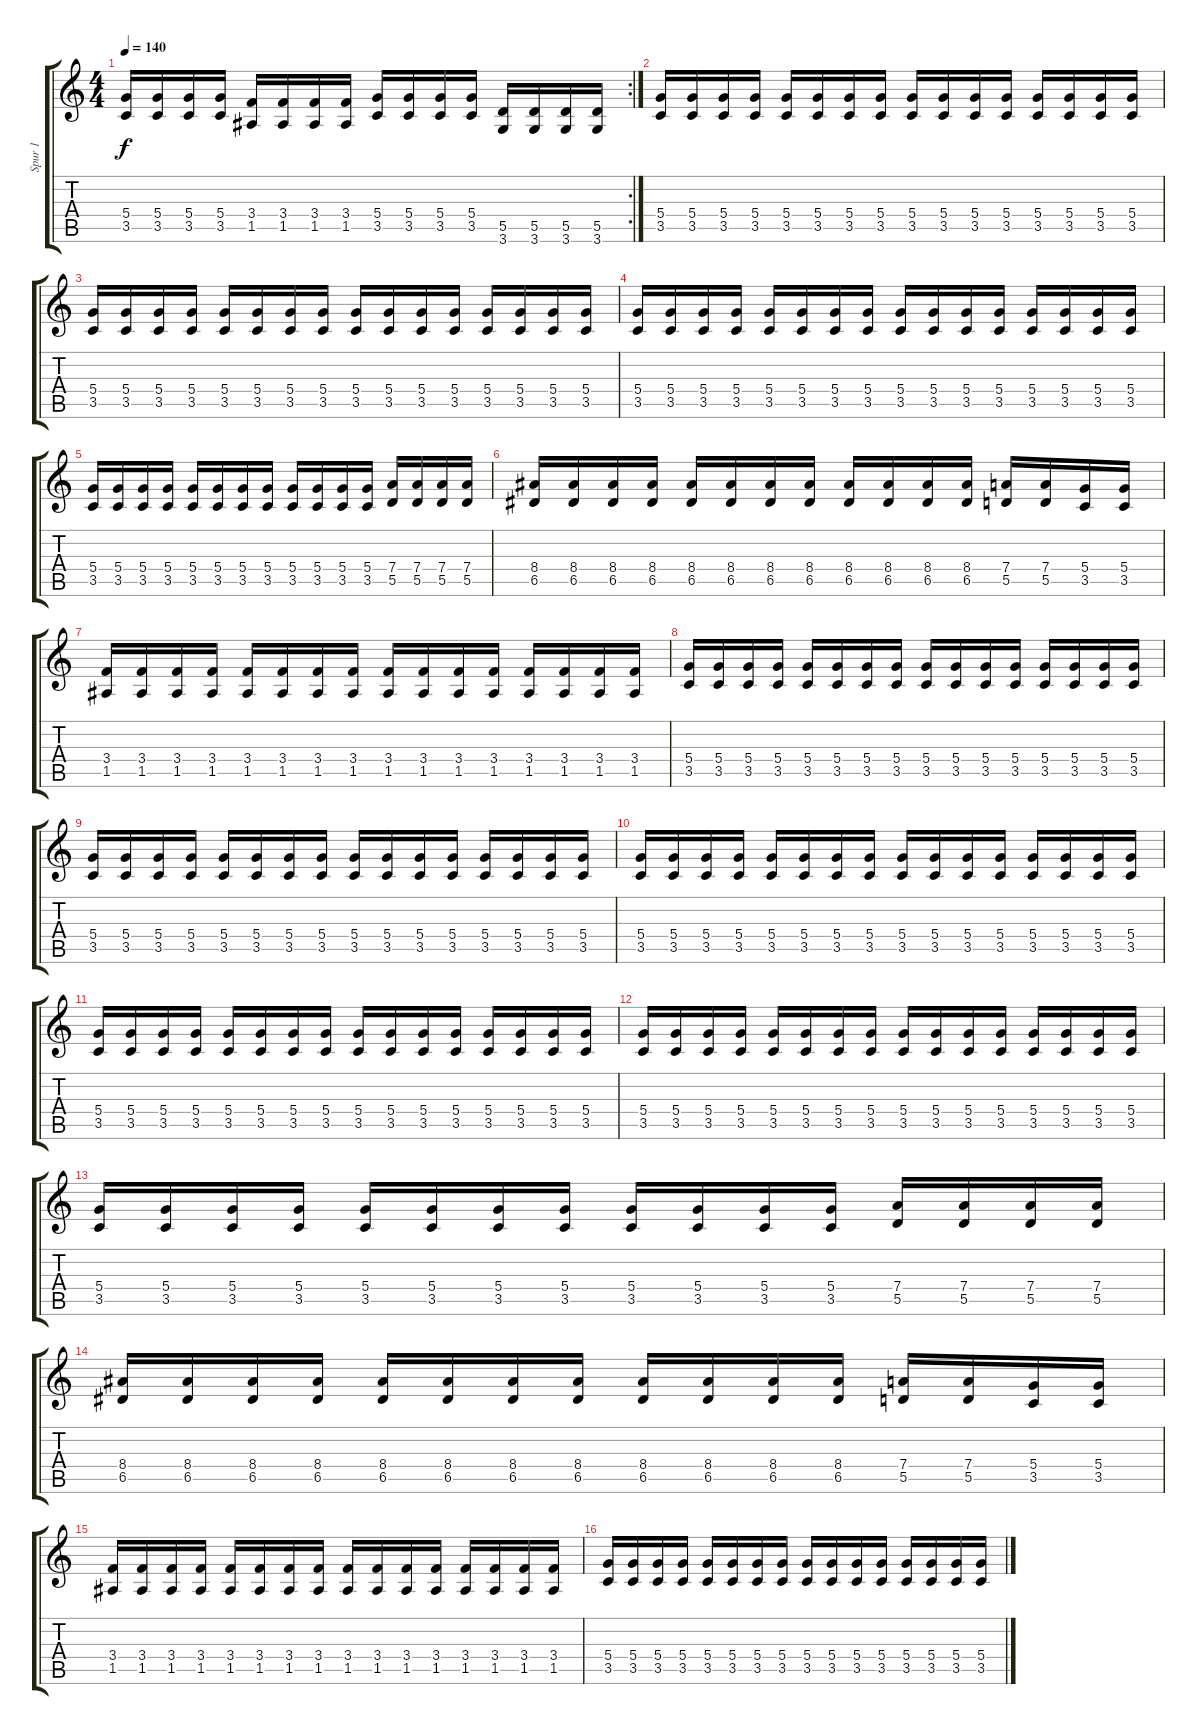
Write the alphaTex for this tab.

\track ("Spur 1" "Spur 1") {instrument distortionguitar}
\staff {score tabs}
\tuning (E4 B3 G3 D3 A2 E2) {hide}
\rc 2
\ts (4 4)
\tempo 140
\clef g2
\ks c
(5.4 3.5).16{dy f} (5.4 3.5).16 (5.4 3.5).16 (5.4 3.5).16 (3.4 1.5).16 (3.4 1.5).16 (3.4 1.5).16 (3.4 1.5).16 (5.4 3.5).16 (5.4 3.5).16 (5.4 3.5).16 (5.4 3.5).16 (5.5 3.6).16 (5.5 3.6).16 (5.5 3.6).16 (5.5 3.6).16 |
(5.4 3.5).16 (5.4 3.5).16 (5.4 3.5).16 (5.4 3.5).16 (5.4 3.5).16 (5.4 3.5).16 (5.4 3.5).16 (5.4 3.5).16 (5.4 3.5).16 (5.4 3.5).16 (5.4 3.5).16 (5.4 3.5).16 (5.4 3.5).16 (5.4 3.5).16 (5.4 3.5).16 (5.4 3.5).16 |
(5.4 3.5).16 (5.4 3.5).16 (5.4 3.5).16 (5.4 3.5).16 (5.4 3.5).16 (5.4 3.5).16 (5.4 3.5).16 (5.4 3.5).16 (5.4 3.5).16 (5.4 3.5).16 (5.4 3.5).16 (5.4 3.5).16 (5.4 3.5).16 (5.4 3.5).16 (5.4 3.5).16 (5.4 3.5).16 |
(5.4 3.5).16 (5.4 3.5).16 (5.4 3.5).16 (5.4 3.5).16 (5.4 3.5).16 (5.4 3.5).16 (5.4 3.5).16 (5.4 3.5).16 (5.4 3.5).16 (5.4 3.5).16 (5.4 3.5).16 (5.4 3.5).16 (5.4 3.5).16 (5.4 3.5).16 (5.4 3.5).16 (5.4 3.5).16 |
(5.4 3.5).16 (5.4 3.5).16 (5.4 3.5).16 (5.4 3.5).16 (5.4 3.5).16 (5.4 3.5).16 (5.4 3.5).16 (5.4 3.5).16 (5.4 3.5).16 (5.4 3.5).16 (5.4 3.5).16 (5.4 3.5).16 (7.4 5.5).16 (7.4 5.5).16 (7.4 5.5).16 (7.4 5.5).16 |
(8.4 6.5).16 (8.4 6.5).16 (8.4 6.5).16 (8.4 6.5).16 (8.4 6.5).16 (8.4 6.5).16 (8.4 6.5).16 (8.4 6.5).16 (8.4 6.5).16 (8.4 6.5).16 (8.4 6.5).16 (8.4 6.5).16 (7.4 5.5).16 (7.4 5.5).16 (5.4 3.5).16 (5.4 3.5).16 |
(3.4 1.5).16 (3.4 1.5).16 (3.4 1.5).16 (3.4 1.5).16 (3.4 1.5).16 (3.4 1.5).16 (3.4 1.5).16 (3.4 1.5).16 (3.4 1.5).16 (3.4 1.5).16 (3.4 1.5).16 (3.4 1.5).16 (3.4 1.5).16 (3.4 1.5).16 (3.4 1.5).16 (3.4 1.5).16 |
(5.4 3.5).16 (5.4 3.5).16 (5.4 3.5).16 (5.4 3.5).16 (5.4 3.5).16 (5.4 3.5).16 (5.4 3.5).16 (5.4 3.5).16 (5.4 3.5).16 (5.4 3.5).16 (5.4 3.5).16 (5.4 3.5).16 (5.4 3.5).16 (5.4 3.5).16 (5.4 3.5).16 (5.4 3.5).16 |
(5.4 3.5).16 (5.4 3.5).16 (5.4 3.5).16 (5.4 3.5).16 (5.4 3.5).16 (5.4 3.5).16 (5.4 3.5).16 (5.4 3.5).16 (5.4 3.5).16 (5.4 3.5).16 (5.4 3.5).16 (5.4 3.5).16 (5.4 3.5).16 (5.4 3.5).16 (5.4 3.5).16 (5.4 3.5).16 |
(5.4 3.5).16 (5.4 3.5).16 (5.4 3.5).16 (5.4 3.5).16 (5.4 3.5).16 (5.4 3.5).16 (5.4 3.5).16 (5.4 3.5).16 (5.4 3.5).16 (5.4 3.5).16 (5.4 3.5).16 (5.4 3.5).16 (5.4 3.5).16 (5.4 3.5).16 (5.4 3.5).16 (5.4 3.5).16 |
(5.4 3.5).16 (5.4 3.5).16 (5.4 3.5).16 (5.4 3.5).16 (5.4 3.5).16 (5.4 3.5).16 (5.4 3.5).16 (5.4 3.5).16 (5.4 3.5).16 (5.4 3.5).16 (5.4 3.5).16 (5.4 3.5).16 (5.4 3.5).16 (5.4 3.5).16 (5.4 3.5).16 (5.4 3.5).16 |
(5.4 3.5).16 (5.4 3.5).16 (5.4 3.5).16 (5.4 3.5).16 (5.4 3.5).16 (5.4 3.5).16 (5.4 3.5).16 (5.4 3.5).16 (5.4 3.5).16 (5.4 3.5).16 (5.4 3.5).16 (5.4 3.5).16 (5.4 3.5).16 (5.4 3.5).16 (5.4 3.5).16 (5.4 3.5).16 |
(5.4 3.5).16 (5.4 3.5).16 (5.4 3.5).16 (5.4 3.5).16 (5.4 3.5).16 (5.4 3.5).16 (5.4 3.5).16 (5.4 3.5).16 (5.4 3.5).16 (5.4 3.5).16 (5.4 3.5).16 (5.4 3.5).16 (7.4 5.5).16 (7.4 5.5).16 (7.4 5.5).16 (7.4 5.5).16 |
(8.4 6.5).16 (8.4 6.5).16 (8.4 6.5).16 (8.4 6.5).16 (8.4 6.5).16 (8.4 6.5).16 (8.4 6.5).16 (8.4 6.5).16 (8.4 6.5).16 (8.4 6.5).16 (8.4 6.5).16 (8.4 6.5).16 (7.4 5.5).16 (7.4 5.5).16 (5.4 3.5).16 (5.4 3.5).16 |
(3.4 1.5).16 (3.4 1.5).16 (3.4 1.5).16 (3.4 1.5).16 (3.4 1.5).16 (3.4 1.5).16 (3.4 1.5).16 (3.4 1.5).16 (3.4 1.5).16 (3.4 1.5).16 (3.4 1.5).16 (3.4 1.5).16 (3.4 1.5).16 (3.4 1.5).16 (3.4 1.5).16 (3.4 1.5).16 |
(5.4 3.5).16 (5.4 3.5).16 (5.4 3.5).16 (5.4 3.5).16 (5.4 3.5).16 (5.4 3.5).16 (5.4 3.5).16 (5.4 3.5).16 (5.4 3.5).16 (5.4 3.5).16 (5.4 3.5).16 (5.4 3.5).16 (5.4 3.5).16 (5.4 3.5).16 (5.4 3.5).16 (5.4 3.5).16
